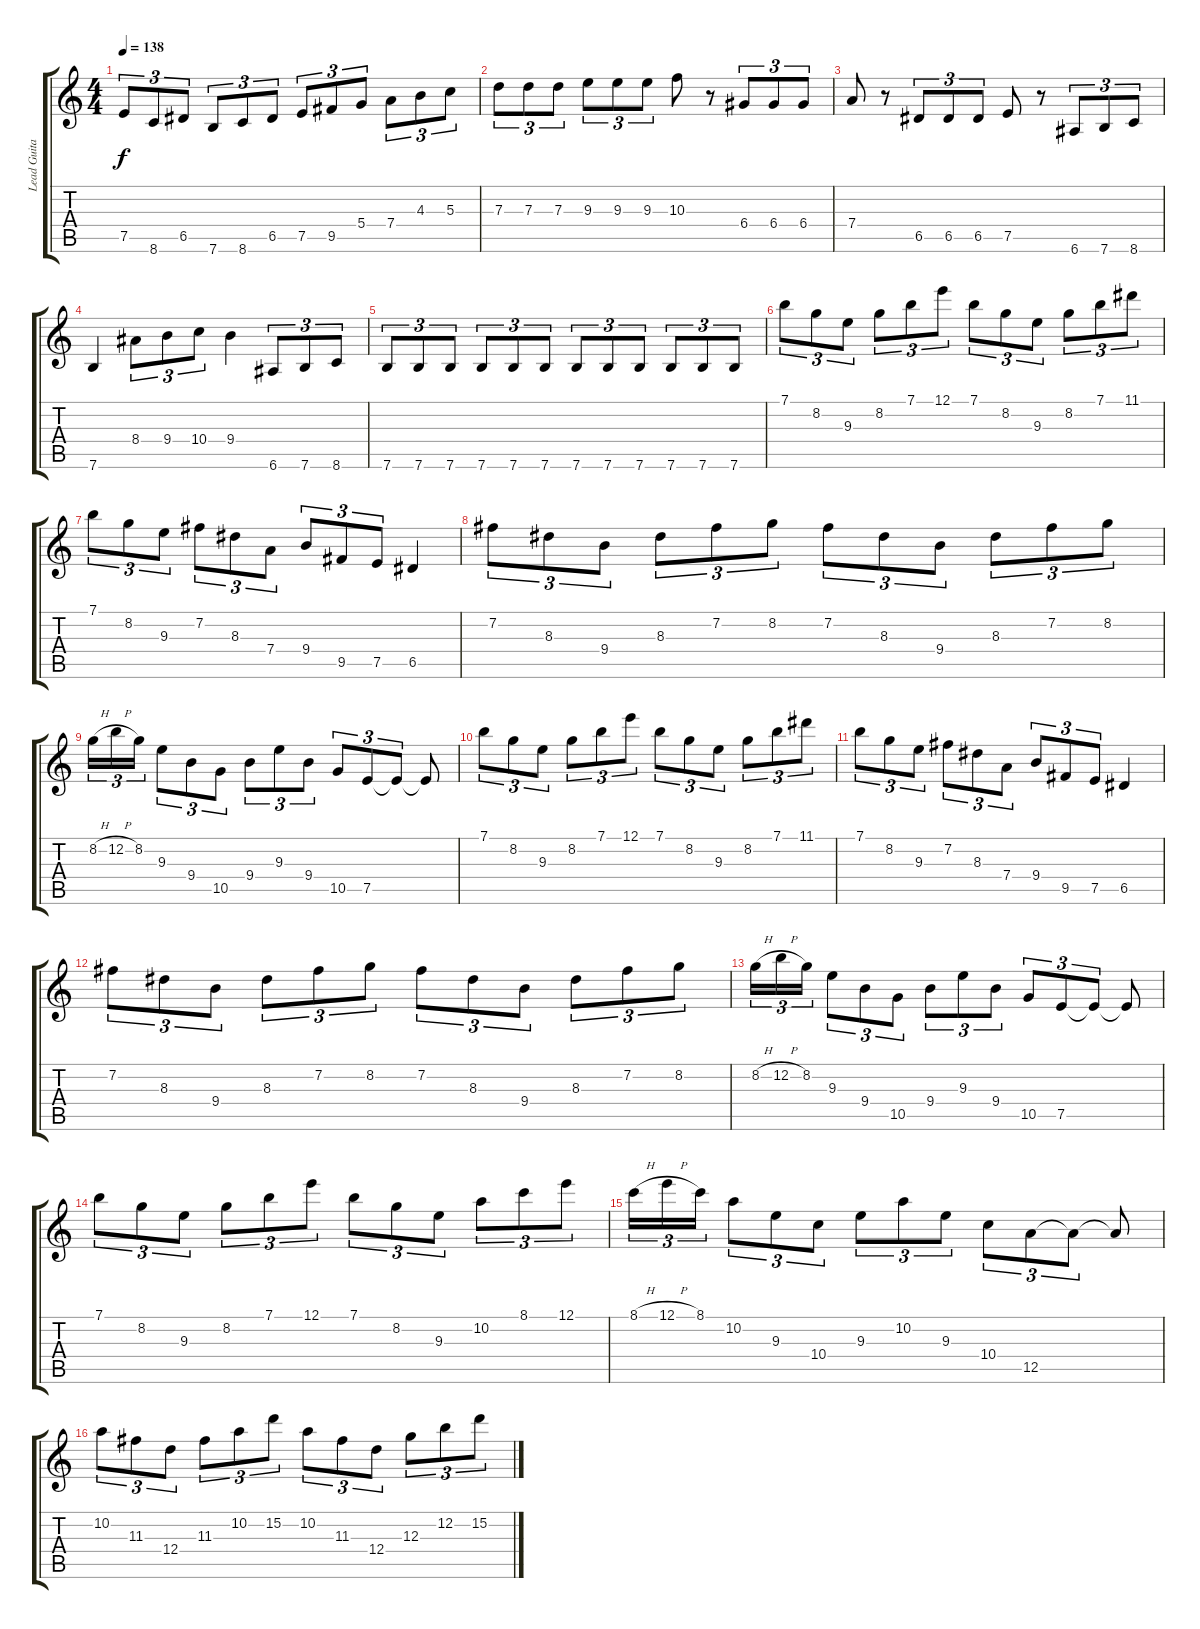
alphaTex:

\track ("Lead Guitar " "Lead Guita") {instrument distortionguitar}
\staff {score tabs}
\tuning (E4 B3 G3 D3 A2 E2) {hide}
\ts (4 4)
\tempo 138
\clef g2
\ks c
7.5.8{tu (3 2) dy f} 8.6.8{tu (3 2)} 6.5.8{tu (3 2)} 7.6.8{tu (3 2)} 8.6.8{tu (3 2)} 6.5.8{tu (3 2)} 7.5.8{tu (3 2)} 9.5.8{tu (3 2)} 5.4.8{tu (3 2)} 7.4.8{tu (3 2)} 4.3.8{tu (3 2)} 5.3.8{tu (3 2)} |
7.3.8{tu (3 2)} 7.3.8{tu (3 2)} 7.3.8{tu (3 2)} 9.3.8{tu (3 2)} 9.3.8{tu (3 2)} 9.3.8{tu (3 2)} 10.3.8 r.8 6.4.8{tu (3 2)} 6.4.8{tu (3 2)} 6.4.8{tu (3 2)} |
7.4.8 r.8 6.5.8{tu (3 2)} 6.5.8{tu (3 2)} 6.5.8{tu (3 2)} 7.5.8 r.8 6.6.8{tu (3 2)} 7.6.8{tu (3 2)} 8.6.8{tu (3 2)} |
7.6.4 8.4.8{tu (3 2)} 9.4.8{tu (3 2)} 10.4.8{tu (3 2)} 9.4.4 6.6.8{tu (3 2)} 7.6.8{tu (3 2)} 8.6.8{tu (3 2)} |
7.6.8{tu (3 2)} 7.6.8{tu (3 2)} 7.6.8{tu (3 2)} 7.6.8{tu (3 2)} 7.6.8{tu (3 2)} 7.6.8{tu (3 2)} 7.6.8{tu (3 2)} 7.6.8{tu (3 2)} 7.6.8{tu (3 2)} 7.6.8{tu (3 2)} 7.6.8{tu (3 2)} 7.6.8{tu (3 2)} |
7.1.8{tu (3 2) instrument electricguitarmuted} 8.2.8{tu (3 2)} 9.3.8{tu (3 2)} 8.2.8{tu (3 2)} 7.1.8{tu (3 2)} 12.1.8{tu (3 2)} 7.1.8{tu (3 2)} 8.2.8{tu (3 2)} 9.3.8{tu (3 2)} 8.2.8{tu (3 2)} 7.1.8{tu (3 2)} 11.1.8{tu (3 2)} |
7.1.8{tu (3 2)} 8.2.8{tu (3 2)} 9.3.8{tu (3 2)} 7.2.8{tu (3 2)} 8.3.8{tu (3 2)} 7.4.8{tu (3 2)} 9.4.8{tu (3 2)} 9.5.8{tu (3 2)} 7.5.8{tu (3 2)} 6.5.4 |
7.2.8{tu (3 2)} 8.3.8{tu (3 2)} 9.4.8{tu (3 2)} 8.3.8{tu (3 2)} 7.2.8{tu (3 2)} 8.2.8{tu (3 2)} 7.2.8{tu (3 2)} 8.3.8{tu (3 2)} 9.4.8{tu (3 2)} 8.3.8{tu (3 2)} 7.2.8{tu (3 2)} 8.2.8{tu (3 2)} |
8.2{h}.16{tu (3 2)} 12.2{h}.16{tu (3 2)} 8.2.16{tu (3 2)} 9.3.8{tu (3 2)} 9.4.8{tu (3 2)} 10.5.8{tu (3 2)} 9.4.8{tu (3 2)} 9.3.8{tu (3 2)} 9.4.8{tu (3 2)} 10.5.8{tu (3 2)} 7.5.8{tu (3 2)} 7.5{t}.8{tu (3 2)} 7.5{t}.8 |
7.1.8{tu (3 2)} 8.2.8{tu (3 2)} 9.3.8{tu (3 2)} 8.2.8{tu (3 2)} 7.1.8{tu (3 2)} 12.1.8{tu (3 2)} 7.1.8{tu (3 2)} 8.2.8{tu (3 2)} 9.3.8{tu (3 2)} 8.2.8{tu (3 2)} 7.1.8{tu (3 2)} 11.1.8{tu (3 2)} |
7.1.8{tu (3 2)} 8.2.8{tu (3 2)} 9.3.8{tu (3 2)} 7.2.8{tu (3 2)} 8.3.8{tu (3 2)} 7.4.8{tu (3 2)} 9.4.8{tu (3 2)} 9.5.8{tu (3 2)} 7.5.8{tu (3 2)} 6.5.4 |
7.2.8{tu (3 2)} 8.3.8{tu (3 2)} 9.4.8{tu (3 2)} 8.3.8{tu (3 2)} 7.2.8{tu (3 2)} 8.2.8{tu (3 2)} 7.2.8{tu (3 2)} 8.3.8{tu (3 2)} 9.4.8{tu (3 2)} 8.3.8{tu (3 2)} 7.2.8{tu (3 2)} 8.2.8{tu (3 2)} |
8.2{h}.16{tu (3 2)} 12.2{h}.16{tu (3 2)} 8.2.16{tu (3 2)} 9.3.8{tu (3 2)} 9.4.8{tu (3 2)} 10.5.8{tu (3 2)} 9.4.8{tu (3 2)} 9.3.8{tu (3 2)} 9.4.8{tu (3 2)} 10.5.8{tu (3 2)} 7.5.8{tu (3 2)} 7.5{t}.8{tu (3 2)} 7.5{t}.8 |
7.1.8{tu (3 2)} 8.2.8{tu (3 2)} 9.3.8{tu (3 2)} 8.2.8{tu (3 2)} 7.1.8{tu (3 2)} 12.1.8{tu (3 2)} 7.1.8{tu (3 2)} 8.2.8{tu (3 2)} 9.3.8{tu (3 2)} 10.2.8{tu (3 2)} 8.1.8{tu (3 2)} 12.1.8{tu (3 2)} |
8.1{h}.16{tu (3 2)} 12.1{h}.16{tu (3 2)} 8.1.16{tu (3 2)} 10.2.8{tu (3 2)} 9.3.8{tu (3 2)} 10.4.8{tu (3 2)} 9.3.8{tu (3 2)} 10.2.8{tu (3 2)} 9.3.8{tu (3 2)} 10.4.8{tu (3 2)} 12.5.8{tu (3 2)} 12.5{t}.8{tu (3 2)} 12.5{t}.8 |
10.2.8{tu (3 2)} 11.3.8{tu (3 2)} 12.4.8{tu (3 2)} 11.3.8{tu (3 2)} 10.2.8{tu (3 2)} 15.2.8{tu (3 2)} 10.2.8{tu (3 2)} 11.3.8{tu (3 2)} 12.4.8{tu (3 2)} 12.3.8{tu (3 2)} 12.2.8{tu (3 2)} 15.2.8{tu (3 2)}
